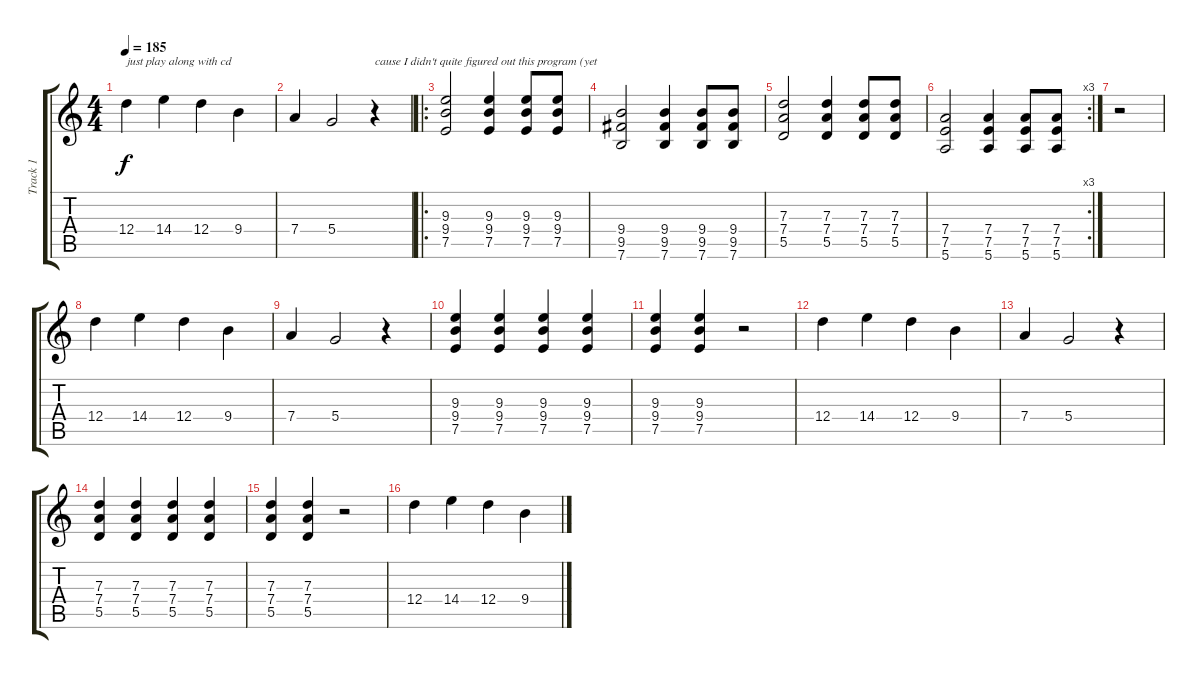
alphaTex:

\track ("Track 1" "Track 1") {instrument distortionguitar}
\staff {score tabs}
\tuning (E4 B3 G3 D3 A2 E2) {hide}
\ts (4 4)
\tempo 185
\clef g2
\ks c
12.4.4{txt "just play along with cd" dy f instrument distortionguitar} 14.4.4 12.4.4 9.4.4 |
7.4.4 5.4.2 r.4{txt "cause I didn't quite figured out this program (yet"} |
\ro
(9.3 9.4 7.5).2 (9.3 9.4 7.5).4 (9.3 9.4 7.5).8 (9.3 9.4 7.5).8 |
(9.4 9.5 7.6).2 (9.4 9.5 7.6).4 (9.4 9.5 7.6).8 (9.4 9.5 7.6).8 |
(7.3 7.4 5.5).2 (7.3 7.4 5.5).4 (7.3 7.4 5.5).8 (7.3 7.4 5.5).8 |
\rc 3
(7.4 7.5 5.6).2 (7.4 7.5 5.6).4 (7.4 7.5 5.6).8 (7.4 7.5 5.6).8 |
r.2 |
12.4.4 14.4.4 12.4.4 9.4.4 |
7.4.4 5.4.2 r.4 |
(9.3 9.4 7.5).4 (9.3 9.4 7.5).4 (9.3 9.4 7.5).4 (9.3 9.4 7.5).4 |
(9.3 9.4 7.5).4 (9.3 9.4 7.5).4 r.2 |
12.4.4 14.4.4 12.4.4 9.4.4 |
7.4.4 5.4.2 r.4 |
(7.3 7.4 5.5).4 (7.3 7.4 5.5).4 (7.3 7.4 5.5).4 (7.3 7.4 5.5).4 |
(7.3 7.4 5.5).4 (7.3 7.4 5.5).4 r.2 |
12.4.4 14.4.4 12.4.4 9.4.4
